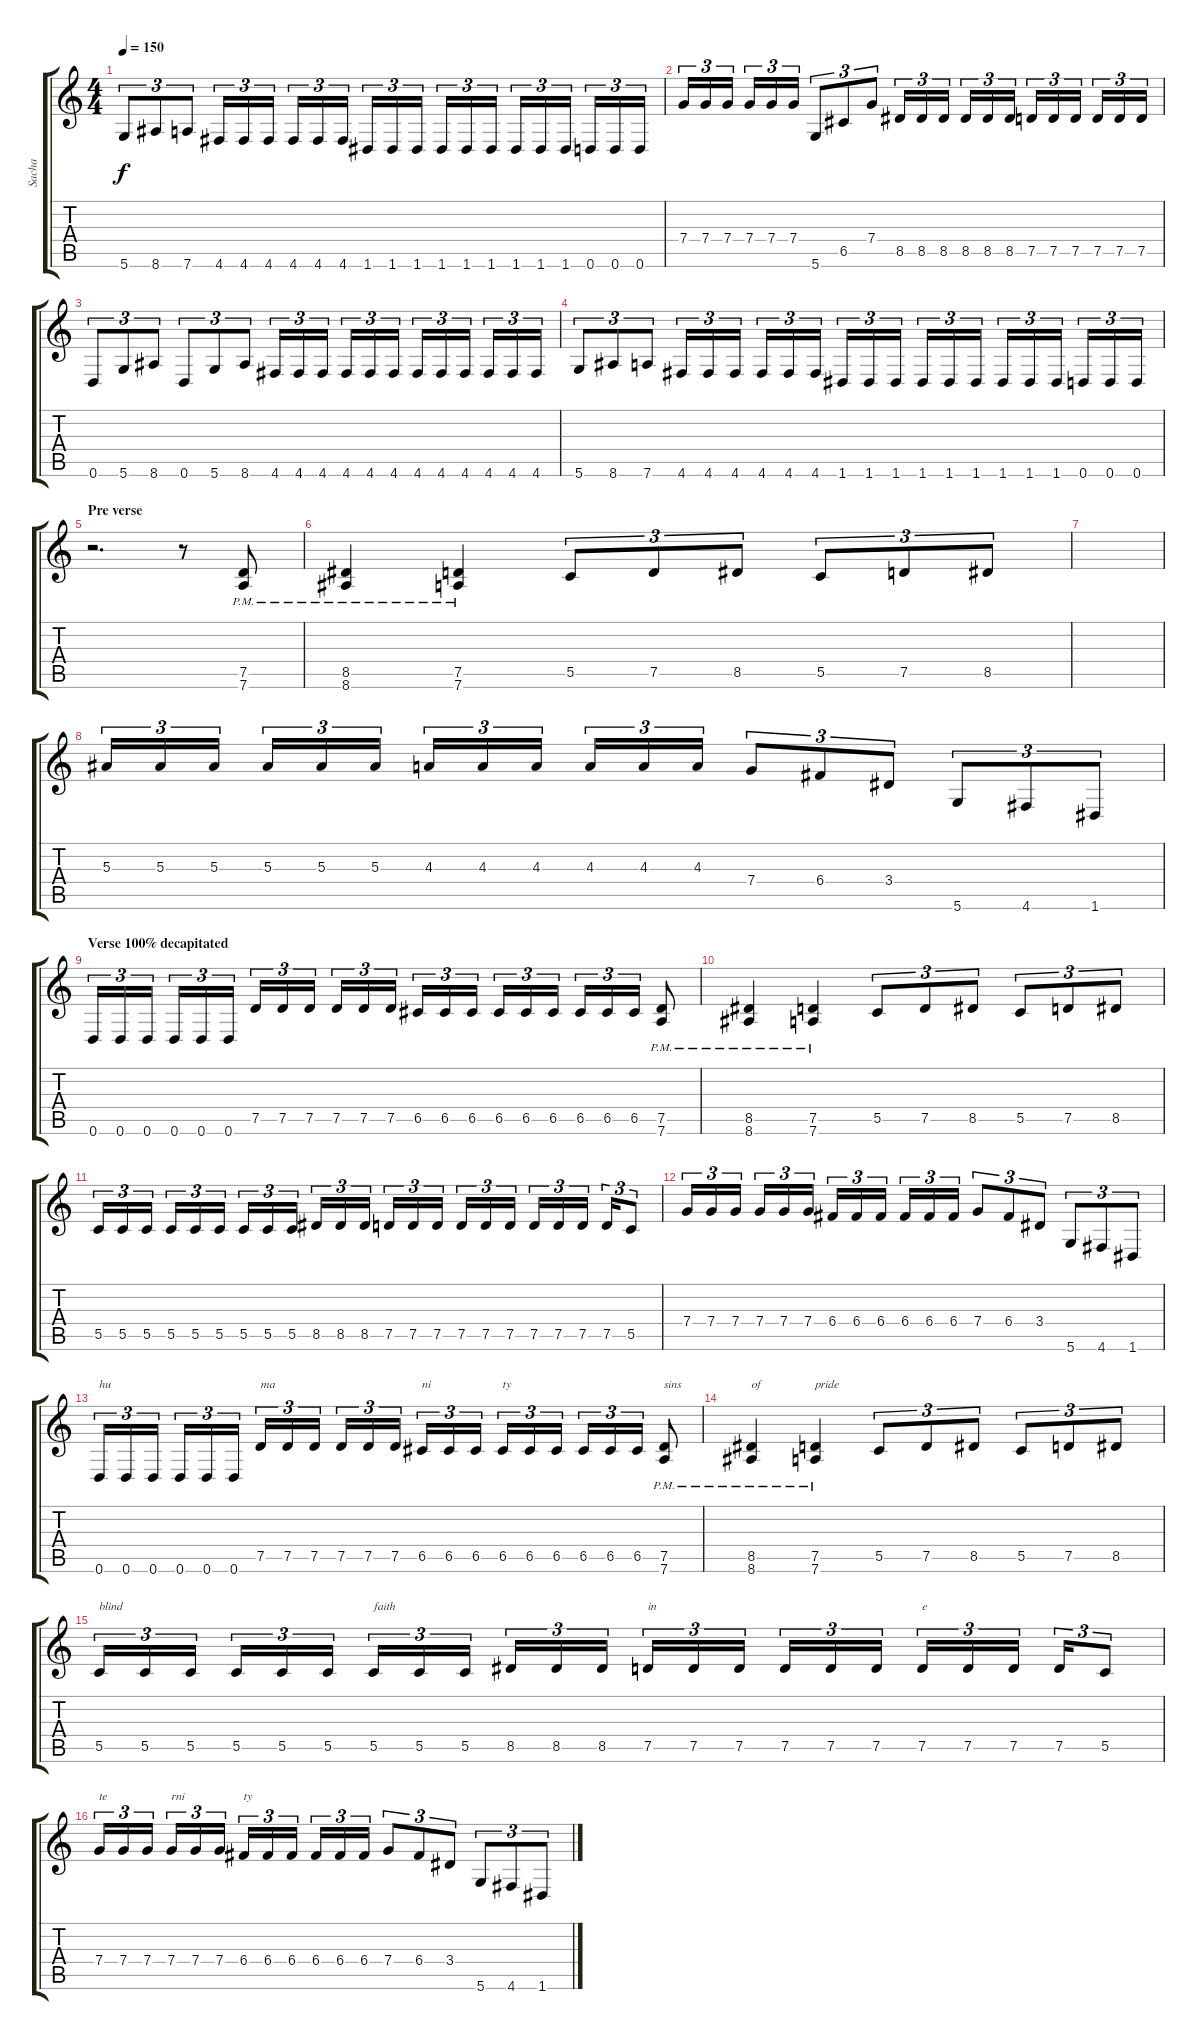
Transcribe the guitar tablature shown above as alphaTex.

\track ("Sacha" "Sacha") {instrument distortionguitar}
\staff {score tabs}
\tuning (D4 A3 F3 C3 G2 D2) {hide}
\ts (4 4)
\tempo 150
\clef g2
\ks c
5.6.8{tu (3 2) dy f} 8.6.8{tu (3 2)} 7.6.8{tu (3 2)} 4.6.16{tu (3 2)} 4.6.16{tu (3 2)} 4.6.16{tu (3 2) beam splitsecondary} 4.6.16{tu (3 2)} 4.6.16{tu (3 2)} 4.6.16{tu (3 2)} 1.6.16{tu (3 2)} 1.6.16{tu (3 2)} 1.6.16{tu (3 2) beam splitsecondary} 1.6.16{tu (3 2)} 1.6.16{tu (3 2)} 1.6.16{tu (3 2)} 1.6.16{tu (3 2)} 1.6.16{tu (3 2)} 1.6.16{tu (3 2) beam splitsecondary} 0.6.16{tu (3 2)} 0.6.16{tu (3 2)} 0.6.16{tu (3 2)} |
7.4.16{tu (3 2)} 7.4.16{tu (3 2)} 7.4.16{tu (3 2) beam splitsecondary} 7.4.16{tu (3 2)} 7.4.16{tu (3 2)} 7.4.16{tu (3 2)} 5.6.8{tu (3 2)} 6.5.8{tu (3 2)} 7.4.8{tu (3 2)} 8.5.16{tu (3 2)} 8.5.16{tu (3 2)} 8.5.16{tu (3 2) beam splitsecondary} 8.5.16{tu (3 2)} 8.5.16{tu (3 2)} 8.5.16{tu (3 2)} 7.5.16{tu (3 2)} 7.5.16{tu (3 2)} 7.5.16{tu (3 2) beam splitsecondary} 7.5.16{tu (3 2)} 7.5.16{tu (3 2)} 7.5.16{tu (3 2)} |
0.6.8{tu (3 2)} 5.6.8{tu (3 2)} 8.6.8{tu (3 2)} 0.6.8{tu (3 2)} 5.6.8{tu (3 2)} 8.6.8{tu (3 2)} 4.6.16{tu (3 2)} 4.6.16{tu (3 2)} 4.6.16{tu (3 2) beam splitsecondary} 4.6.16{tu (3 2)} 4.6.16{tu (3 2)} 4.6.16{tu (3 2)} 4.6.16{tu (3 2)} 4.6.16{tu (3 2)} 4.6.16{tu (3 2) beam splitsecondary} 4.6.16{tu (3 2)} 4.6.16{tu (3 2)} 4.6.16{tu (3 2)} |
5.6.8{tu (3 2)} 8.6.8{tu (3 2)} 7.6.8{tu (3 2)} 4.6.16{tu (3 2)} 4.6.16{tu (3 2)} 4.6.16{tu (3 2) beam splitsecondary} 4.6.16{tu (3 2)} 4.6.16{tu (3 2)} 4.6.16{tu (3 2)} 1.6.16{tu (3 2)} 1.6.16{tu (3 2)} 1.6.16{tu (3 2) beam splitsecondary} 1.6.16{tu (3 2)} 1.6.16{tu (3 2)} 1.6.16{tu (3 2)} 1.6.16{tu (3 2)} 1.6.16{tu (3 2)} 1.6.16{tu (3 2) beam splitsecondary} 0.6.16{tu (3 2)} 0.6.16{tu (3 2)} 0.6.16{tu (3 2)} |
\section ("" "Pre verse")
r.2{d} r.8 (7.5{pm} 7.6{pm}).8 |
(8.5{pm} 8.6{pm}).4 (7.5{pm} 7.6{pm}).4 5.5.8{tu (3 2)} 7.5.8{tu (3 2)} 8.5.8{tu (3 2)} 5.5.8{tu (3 2)} 7.5.8{tu (3 2)} 8.5.8{tu (3 2)} |
|
5.3.16{tu (3 2)} 5.3.16{tu (3 2)} 5.3.16{tu (3 2) beam splitsecondary} 5.3.16{tu (3 2)} 5.3.16{tu (3 2)} 5.3.16{tu (3 2)} 4.3.16{tu (3 2)} 4.3.16{tu (3 2)} 4.3.16{tu (3 2) beam splitsecondary} 4.3.16{tu (3 2)} 4.3.16{tu (3 2)} 4.3.16{tu (3 2)} 7.4.8{tu (3 2)} 6.4.8{tu (3 2)} 3.4.8{tu (3 2)} 5.6.8{tu (3 2)} 4.6.8{tu (3 2)} 1.6.8{tu (3 2)} |
\section ("" "Verse 100% decapitated")
0.6.16{tu (3 2)} 0.6.16{tu (3 2)} 0.6.16{tu (3 2) beam splitsecondary} 0.6.16{tu (3 2)} 0.6.16{tu (3 2)} 0.6.16{tu (3 2)} 7.5.16{tu (3 2)} 7.5.16{tu (3 2)} 7.5.16{tu (3 2) beam splitsecondary} 7.5.16{tu (3 2)} 7.5.16{tu (3 2)} 7.5.16{tu (3 2)} 6.5.16{tu (3 2)} 6.5.16{tu (3 2)} 6.5.16{tu (3 2) beam splitsecondary} 6.5.16{tu (3 2)} 6.5.16{tu (3 2)} 6.5.16{tu (3 2)} 6.5.16{tu (3 2)} 6.5.16{tu (3 2)} 6.5.16{tu (3 2)} (7.5{pm} 7.6{pm}).8 |
(8.5{pm} 8.6{pm}).4 (7.5{pm} 7.6{pm}).4 5.5.8{tu (3 2)} 7.5.8{tu (3 2)} 8.5.8{tu (3 2)} 5.5.8{tu (3 2)} 7.5.8{tu (3 2)} 8.5.8{tu (3 2)} |
5.5.16{tu (3 2)} 5.5.16{tu (3 2)} 5.5.16{tu (3 2) beam splitsecondary} 5.5.16{tu (3 2)} 5.5.16{tu (3 2)} 5.5.16{tu (3 2)} 5.5.16{tu (3 2)} 5.5.16{tu (3 2)} 5.5.16{tu (3 2) beam splitsecondary} 8.5.16{tu (3 2)} 8.5.16{tu (3 2)} 8.5.16{tu (3 2)} 7.5.16{tu (3 2)} 7.5.16{tu (3 2)} 7.5.16{tu (3 2) beam splitsecondary} 7.5.16{tu (3 2)} 7.5.16{tu (3 2)} 7.5.16{tu (3 2)} 7.5.16{tu (3 2)} 7.5.16{tu (3 2)} 7.5.16{tu (3 2) beam splitsecondary} 7.5.16{tu (3 2)} 5.5.8{tu (3 2)} |
7.4.16{tu (3 2)} 7.4.16{tu (3 2)} 7.4.16{tu (3 2) beam splitsecondary} 7.4.16{tu (3 2)} 7.4.16{tu (3 2)} 7.4.16{tu (3 2)} 6.4.16{tu (3 2)} 6.4.16{tu (3 2)} 6.4.16{tu (3 2) beam splitsecondary} 6.4.16{tu (3 2)} 6.4.16{tu (3 2)} 6.4.16{tu (3 2)} 7.4.8{tu (3 2)} 6.4.8{tu (3 2)} 3.4.8{tu (3 2)} 5.6.8{tu (3 2)} 4.6.8{tu (3 2)} 1.6.8{tu (3 2)} |
0.6.16{tu (3 2) txt "hu"} 0.6.16{tu (3 2)} 0.6.16{tu (3 2) beam splitsecondary} 0.6.16{tu (3 2)} 0.6.16{tu (3 2)} 0.6.16{tu (3 2)} 7.5.16{tu (3 2) txt "ma"} 7.5.16{tu (3 2)} 7.5.16{tu (3 2) beam splitsecondary} 7.5.16{tu (3 2)} 7.5.16{tu (3 2)} 7.5.16{tu (3 2)} 6.5.16{tu (3 2) txt "ni"} 6.5.16{tu (3 2)} 6.5.16{tu (3 2) beam splitsecondary} 6.5.16{tu (3 2) txt "ty"} 6.5.16{tu (3 2)} 6.5.16{tu (3 2)} 6.5.16{tu (3 2)} 6.5.16{tu (3 2)} 6.5.16{tu (3 2)} (7.5{pm} 7.6{pm}).8{txt "sins"} |
(8.5{pm} 8.6{pm}).4{txt "of"} (7.5{pm} 7.6{pm}).4{txt "pride"} 5.5.8{tu (3 2)} 7.5.8{tu (3 2)} 8.5.8{tu (3 2)} 5.5.8{tu (3 2)} 7.5.8{tu (3 2)} 8.5.8{tu (3 2)} |
5.5.16{tu (3 2) txt "blind"} 5.5.16{tu (3 2)} 5.5.16{tu (3 2) beam splitsecondary} 5.5.16{tu (3 2)} 5.5.16{tu (3 2)} 5.5.16{tu (3 2)} 5.5.16{tu (3 2) txt "faith"} 5.5.16{tu (3 2)} 5.5.16{tu (3 2) beam splitsecondary} 8.5.16{tu (3 2)} 8.5.16{tu (3 2)} 8.5.16{tu (3 2)} 7.5.16{tu (3 2) txt "in"} 7.5.16{tu (3 2)} 7.5.16{tu (3 2) beam splitsecondary} 7.5.16{tu (3 2)} 7.5.16{tu (3 2)} 7.5.16{tu (3 2)} 7.5.16{tu (3 2) txt "e"} 7.5.16{tu (3 2)} 7.5.16{tu (3 2) beam splitsecondary} 7.5.16{tu (3 2)} 5.5.8{tu (3 2)} |
7.4.16{tu (3 2) txt "te"} 7.4.16{tu (3 2)} 7.4.16{tu (3 2) beam splitsecondary} 7.4.16{tu (3 2) txt "rni"} 7.4.16{tu (3 2)} 7.4.16{tu (3 2)} 6.4.16{tu (3 2) txt "ty"} 6.4.16{tu (3 2)} 6.4.16{tu (3 2) beam splitsecondary} 6.4.16{tu (3 2)} 6.4.16{tu (3 2)} 6.4.16{tu (3 2)} 7.4.8{tu (3 2)} 6.4.8{tu (3 2)} 3.4.8{tu (3 2)} 5.6.8{tu (3 2)} 4.6.8{tu (3 2)} 1.6.8{tu (3 2)}
